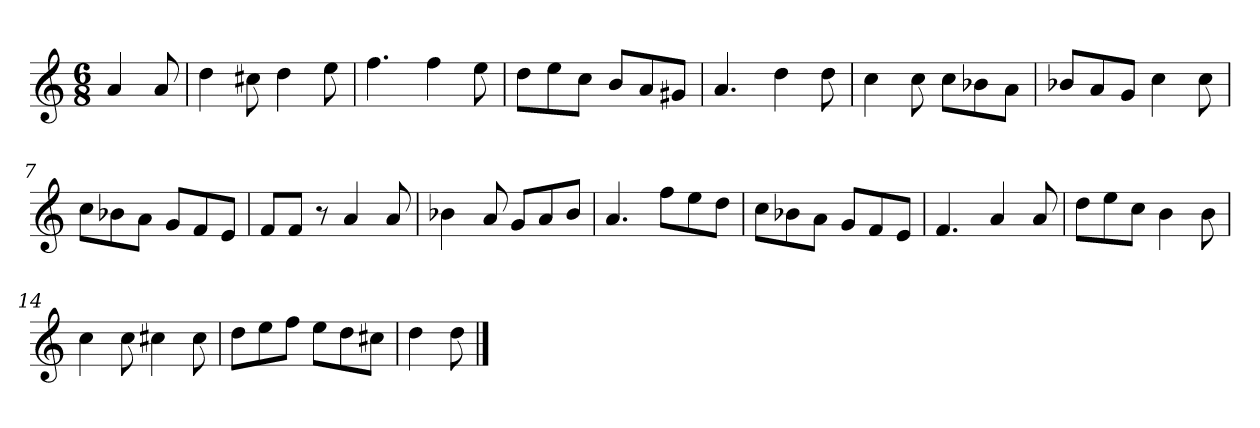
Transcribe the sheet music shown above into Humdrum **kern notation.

**kern
*part1
*staff1
*k[]
*M6/8
*MM120
=
4a
8a
=1
4dd
8cc#X
4dd
8ee
=2
4.ff
4ff
8ee
=3
8ddL
8ee
8ccJ
8bL
8a
8g#XJ
=4
4.a
4dd
8dd
=5
4cc
8cc
8ccL
8b-X
8aJ
=6
8b-XL
8a
8gJ
4cc
8cc
=7
8ccL
8b-X
8aJ
8gL
8f
8eJ
=8
8fL
8fJ
8r
4a
8a
=9
4b-X
8a
8gL
8a
8b-J
=10
4.a
8ffL
8ee
8ddJ
=11
8ccL
8b-X
8aJ
8gL
8f
8eJ
=12
4.f
4a
8a
=13
8ddL
8ee
8ccJ
4b
8b
=14
4cc
8cc
4cc#X
8cc#
=15
8ddL
8ee
8ffJ
8eeL
8dd
8cc#XJ
=16
4dd
8dd
==
*-
